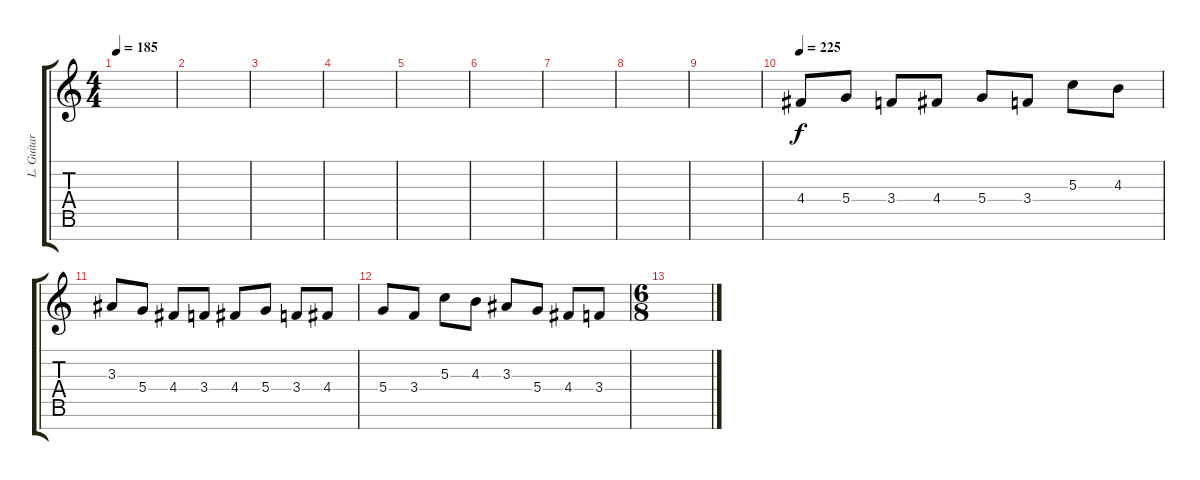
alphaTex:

\track ("L. Guitar" "L. Guitar") {instrument distortionguitar}
\staff {score tabs}
\tuning (E4 B3 G3 D3 A2 E2 B1) {hide}
\ts (4 4)
\tempo 185
\clef g2
\ks c
|
|
|
|
|
|
|
|
|
\tempo 225
4.4.8{balance 0} 5.4.8 3.4.8{balance 1} 4.4.8 5.4.8{balance 2} 3.4.8 5.3.8{balance 4} 4.3.8 |
3.3.8{balance 4} 5.4.8 4.4.8{balance 5} 3.4.8 4.4.8{balance 6} 5.4.8 3.4.8{balance 8} 4.4.8 |
5.4.8{balance 10} 3.4.8 5.3.8{balance 11} 4.3.8 3.3.8{balance 13} 5.4.8 4.4.8{balance 14} 3.4.8{balance 16} |
\ts (6 8)
